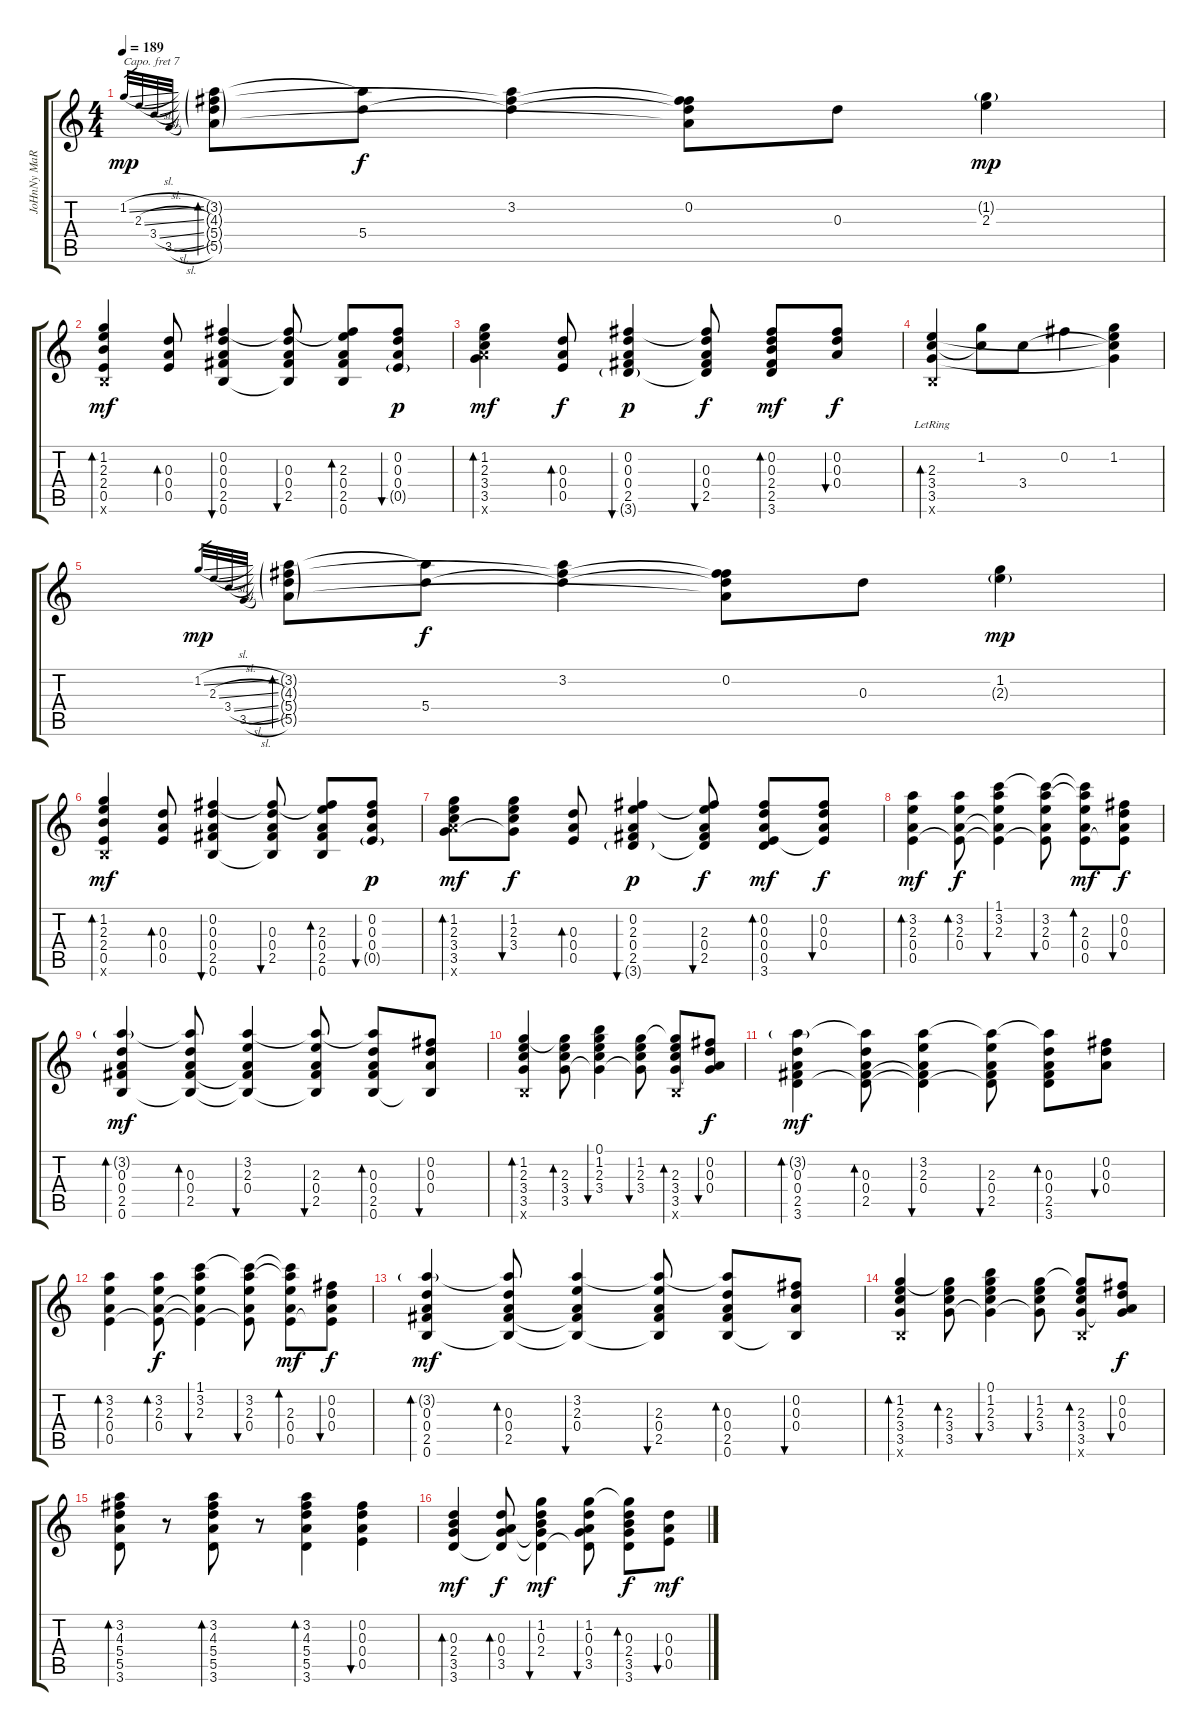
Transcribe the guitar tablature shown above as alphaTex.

\track ("JoHnNy MaRr" "JoHnNy MaR") {instrument electricguitarclean}
\staff {score tabs}
\capo 7
\tuning (E4 B3 G3 D3 A2 E2) {hide}
\ts (4 4)
\tempo 189
\clef g2
\ks c
1.2{sl}.32{gr dy mp} 2.3{sl}.32{gr} 3.4{sl}.32{gr} 3.5{sl}.32{gr} (3.2{g} 4.3{g} 5.4{g} 5.5{g}).8{bd 60} (3.2{t} 5.4).8{dy f} (3.2 4.3{t} 5.4{t}).4 (0.2 4.3{t} 5.4{t} 5.5{t}).8 0.3.8 (1.2{g} 2.3).4{dy mp} |
(1.2 2.3 2.4 0.5 0.6{x}).4{bd 60 dy mf volume 13} (0.3 0.4 0.5).8{bd 30} (0.2 0.3 0.4 2.5 0.6).4{bu 30} (0.2{t} 0.3 0.4 2.5 0.6{t}).8{bu 30} (0.2{t} 2.3 0.4 2.5 0.6).8{bd 30} (0.2 0.3 0.4 0.5{g}).8{bu 30 dy p} |
(1.2 2.3 3.4 3.5 10.6{x}).4{bd 60 dy mf} (0.3 0.4 0.5).8{bd 60 dy f} (0.2 0.3 0.4 2.5 3.6{g}).4{bu 30 dy p} (0.2{t} 0.3 0.4 2.5 3.6{t}).8{bu 30 dy f} (0.2 0.3 2.4 2.5 3.6).8{bd 30 dy mf} (0.2 0.3 0.4).8{bu 30 dy f} |
(2.3 3.4{lr} 3.5{lr} 0.6{x}).4{bd 120 volume 14} (1.2 3.4{t}).8 3.4.8 0.2.4 (1.2 2.3{t} 3.4{t} 3.5{t}).4 |
1.2{sl}.32{gr dy mp} 2.3{sl}.32{gr} 3.4{sl}.32{gr} 3.5{sl}.32{gr} (3.2{g} 4.3{g} 5.4{g} 5.5{g}).8{bd 60} (3.2{t} 5.4).8{dy f} (3.2 4.3{t} 5.4{t}).4 (0.2 4.3{t} 5.4{t} 5.5{t}).8 0.3.8 (1.2 2.3{g}).4{dy mp} |
(1.2 2.3 2.4 0.5 0.6{x}).4{bd 60 dy mf volume 13} (0.3 0.4 0.5).8{bd 30} (0.2 0.3 0.4 2.5 0.6).4{bu 30} (0.2{t} 0.3 0.4 2.5 0.6{t}).8{bu 30} (0.2{t} 2.3 0.4 2.5 0.6).8{bd 30} (0.2 0.3 0.4 0.5{g}).8{bu 30 dy p} |
(1.2 2.3 3.4 3.5 10.6{x}).8{bd 60 dy mf} (1.2 2.3 3.4 3.5{t}).8{bu 30 dy f} (0.3 0.4 0.5).8{bd 60} (0.2 2.3 0.4 2.5 3.6{g}).4{bu 30 dy p} (0.2{t} 2.3 0.4 2.5 3.6{t}).8{bu 30 dy f} (0.2 0.3 0.4 0.5 3.6).8{bd 30 dy mf} (0.2 0.3 0.4 0.5{t}).8{bu 30 dy f} |
(3.2 2.3 0.4 0.5).4{bd 60 dy mf} (3.2 2.3 0.4 0.5{t}).8{bd 30 dy f} (1.1 3.2 2.3 0.4{t} 0.5{t}).4{bu 30} (1.1{t} 3.2 2.3 0.4 0.5{t}).8{bu 30} (1.1{t} 3.2{t} 2.3 0.4 0.5).8{bd 30 dy mf} (0.2 0.3 0.4 0.5{t}).8{bu 30 dy f} |
(3.2{g} 0.3 0.4 2.5 0.6).4{bd 60 dy mf} (3.2{t} 0.3 0.4 2.5 0.6{t}).8{bd 30} (3.2 2.3 0.4 2.5{t} 0.6{t}).4{bu 30} (3.2{t} 2.3 0.4 2.5 0.6{t}).8{bu 30} (3.2{t} 0.3 0.4 2.5 0.6).8{bd 30} (0.2 0.3 0.4 0.6{t}).8{bu 30} |
(1.2 2.3 3.4 3.5 0.6{x}).4{bd 60} (1.2{t} 2.3 3.4 3.5).8{bd 30} (0.1 1.2 2.3 3.4 3.5{t}).4{bu 30} (1.2 2.3 3.4 3.5{t}).8{bu 30} (1.2{t} 2.3 3.4 3.5 0.6{x}).8{bd 30} (0.2 0.3 0.4 3.5{t}).8{bu 120 dy f} |
(3.2{g} 0.3 0.4 2.5 3.6).4{bd 60 dy mf} (3.2{t} 0.3 0.4 2.5 3.6{t}).8{bd 30} (3.2 2.3 0.4 2.5{t} 3.6{t}).4{bu 30} (3.2{t} 2.3 0.4 2.5 3.6{t}).8{bu 30} (3.2{t} 0.3 0.4 2.5 3.6).8{bd 30} (0.2 0.3 0.4).8{bu 30} |
(3.2 2.3 0.4 0.5).4{bd 60} (3.2 2.3 0.4 0.5{t}).8{bd 30 dy f} (1.1 3.2 2.3 0.4{t} 0.5{t}).4{bu 30} (1.1{t} 3.2 2.3 0.4 0.5{t}).8{bu 30} (1.1{t} 3.2{t} 2.3 0.4 0.5).8{bd 30 dy mf} (0.2 0.3 0.4 0.5{t}).8{bu 30 dy f} |
(3.2{g} 0.3 0.4 2.5 0.6).4{bd 60 dy mf} (3.2{t} 0.3 0.4 2.5 0.6{t}).8{bd 30} (3.2 2.3 0.4 2.5{t} 0.6{t}).4{bu 30} (3.2{t} 2.3 0.4 2.5 0.6{t}).8{bu 30} (3.2{t} 0.3 0.4 2.5 0.6).8{bd 30} (0.2 0.3 0.4 0.6{t}).8{bu 30} |
(1.2 2.3 3.4 3.5 0.6{x}).4{bd 60} (1.2{t} 2.3 3.4 3.5).8{bd 30} (0.1 1.2 2.3 3.4 3.5{t}).4{bu 30} (1.2 2.3 3.4 3.5{t}).8{bu 30} (1.2{t} 2.3 3.4 3.5 0.6{x}).8{bd 30} (0.2 0.3 0.4 3.5{t}).8{bu 120 dy f} |
(3.2 4.3 5.4 5.5 3.6).8{bd 30} r.8 (3.2 4.3 5.4 5.5 3.6).8{bd 30} r.8 (3.2 4.3 5.4 5.5 3.6).4{bd 30} (0.2 0.3 0.4 0.5).4{bu 60} |
(0.3 2.4 3.5 3.6).4{bd 60 dy mf} (0.3 0.4 3.5 3.6{t}).8{bd 30 dy f} (1.2 0.3 2.4 3.5{t} 3.6{t}).4{bu 30 dy mf} (1.2 0.3 0.4 3.5 3.6{t}).8{bu 30} (1.2{t} 0.3 2.4 3.5 3.6).8{bd 30 dy f} (0.3 0.4 0.5).8{bu 30 dy mf}
